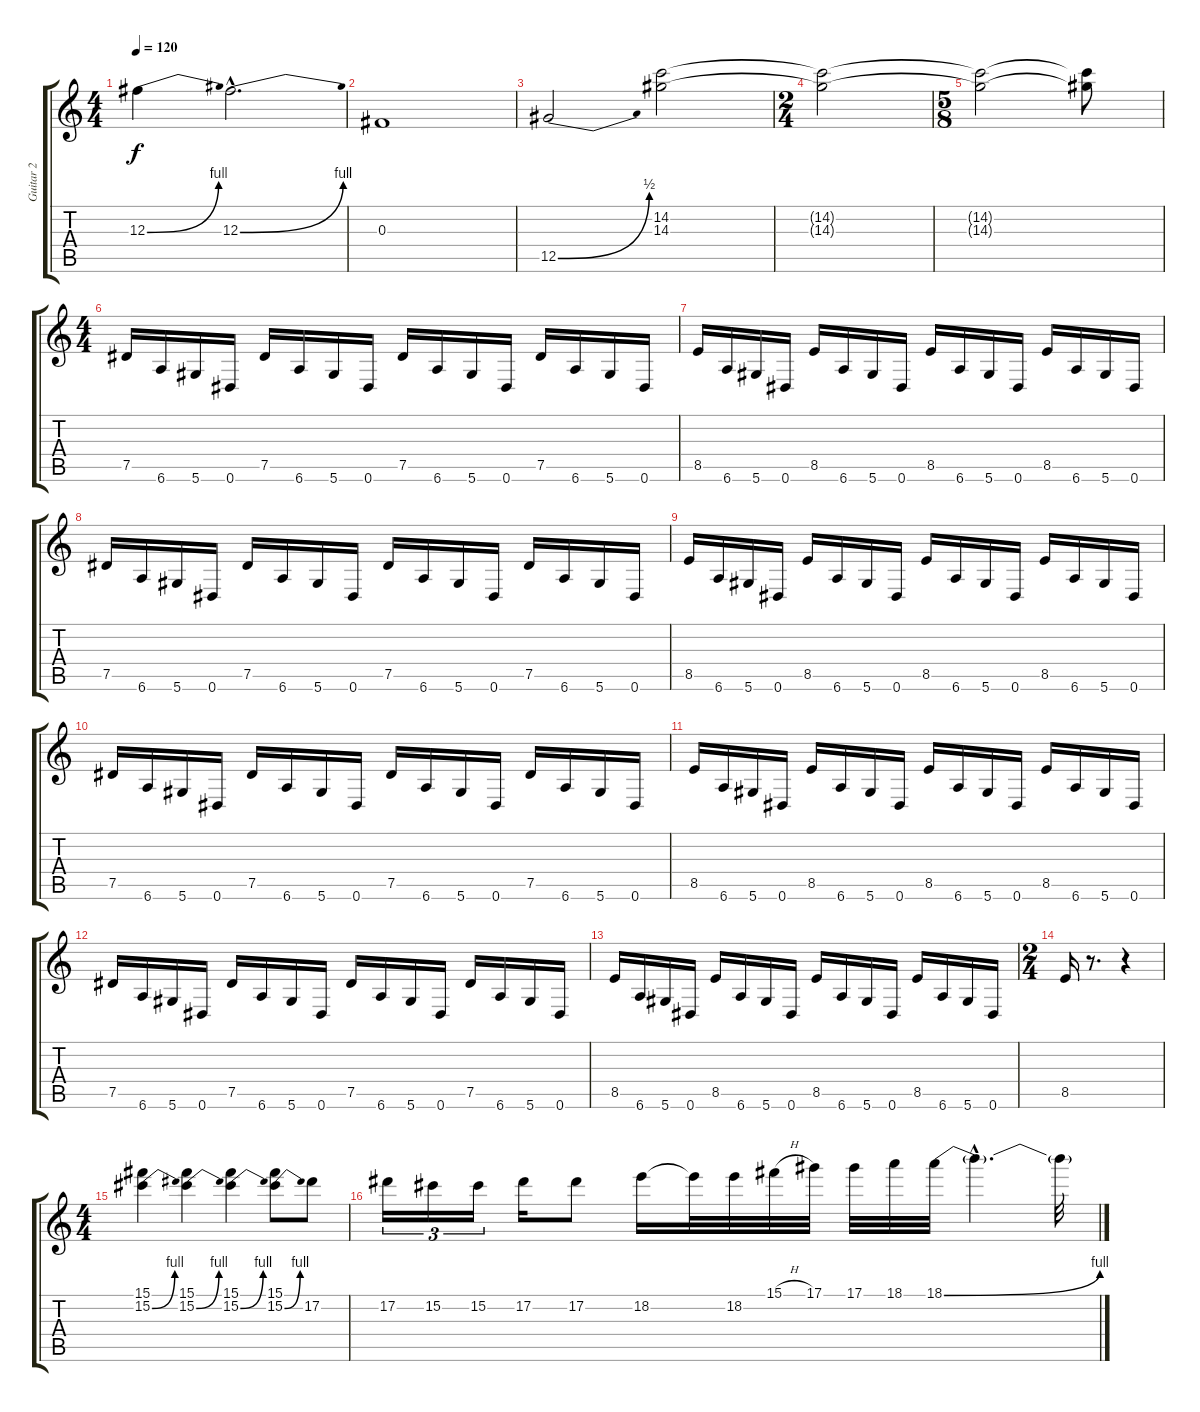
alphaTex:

\track ("Guitar 2 " "Guitar 2 ") {instrument overdrivenguitar}
\staff {score tabs}
\tuning (Eb4 Bb3 Gb3 Db3 Ab2 Eb2) {hide}
\ts (4 4)
\tempo 120
\clef g2
\ks c
12.3{be (bend 0 0 60 4)}.4{dy f} 12.3{be (bend 0 0 60 4) hac}.2{d} |
0.3.1 |
12.5{be (bend 0 0 60 2)}.2 (14.2 14.3).2 |
\ts (2 4)
(14.2{t} 14.3{t}).2 |
\ts (5 8)
(14.2{t} 14.3{t}).2 (14.2{t} 14.3{t}).8 |
\ts (4 4)
7.5.16 6.6.16 5.6.16 0.6.16 7.5.16 6.6.16 5.6.16 0.6.16 7.5.16 6.6.16 5.6.16 0.6.16 7.5.16 6.6.16 5.6.16 0.6.16 |
8.5.16 6.6.16 5.6.16 0.6.16 8.5.16 6.6.16 5.6.16 0.6.16 8.5.16 6.6.16 5.6.16 0.6.16 8.5.16 6.6.16 5.6.16 0.6.16 |
7.5.16 6.6.16 5.6.16 0.6.16 7.5.16 6.6.16 5.6.16 0.6.16 7.5.16 6.6.16 5.6.16 0.6.16 7.5.16 6.6.16 5.6.16 0.6.16 |
8.5.16 6.6.16 5.6.16 0.6.16 8.5.16 6.6.16 5.6.16 0.6.16 8.5.16 6.6.16 5.6.16 0.6.16 8.5.16 6.6.16 5.6.16 0.6.16 |
7.5.16 6.6.16 5.6.16 0.6.16 7.5.16 6.6.16 5.6.16 0.6.16 7.5.16 6.6.16 5.6.16 0.6.16 7.5.16 6.6.16 5.6.16 0.6.16 |
8.5.16 6.6.16 5.6.16 0.6.16 8.5.16 6.6.16 5.6.16 0.6.16 8.5.16 6.6.16 5.6.16 0.6.16 8.5.16 6.6.16 5.6.16 0.6.16 |
7.5.16 6.6.16 5.6.16 0.6.16 7.5.16 6.6.16 5.6.16 0.6.16 7.5.16 6.6.16 5.6.16 0.6.16 7.5.16 6.6.16 5.6.16 0.6.16 |
8.5.16 6.6.16 5.6.16 0.6.16 8.5.16 6.6.16 5.6.16 0.6.16 8.5.16 6.6.16 5.6.16 0.6.16 8.5.16 6.6.16 5.6.16 0.6.16 |
\ts (2 4)
8.5.16 r.8{d} r.4 |
\ts (4 4)
(15.1 15.2{be (bend 0 0 60 4)}).4 (15.1 15.2{be (bend 0 0 60 4)}).4 (15.1 15.2{be (bend 0 0 60 4)}).4 (15.1 15.2{be (bend 0 0 60 4)}).8 17.2.8 |
17.2.16{tu (3 2)} 15.2.16{tu (3 2)} 15.2.16{tu (3 2)} 17.2.16 17.2.8 18.2.16 18.2{t}.32 18.2.32 15.1{h}.32 17.1.32 17.1.32 18.1.32 18.1{be (bend 0 0 60 4)}.32 18.1{hac t}.4{d} 18.1{t}.32
